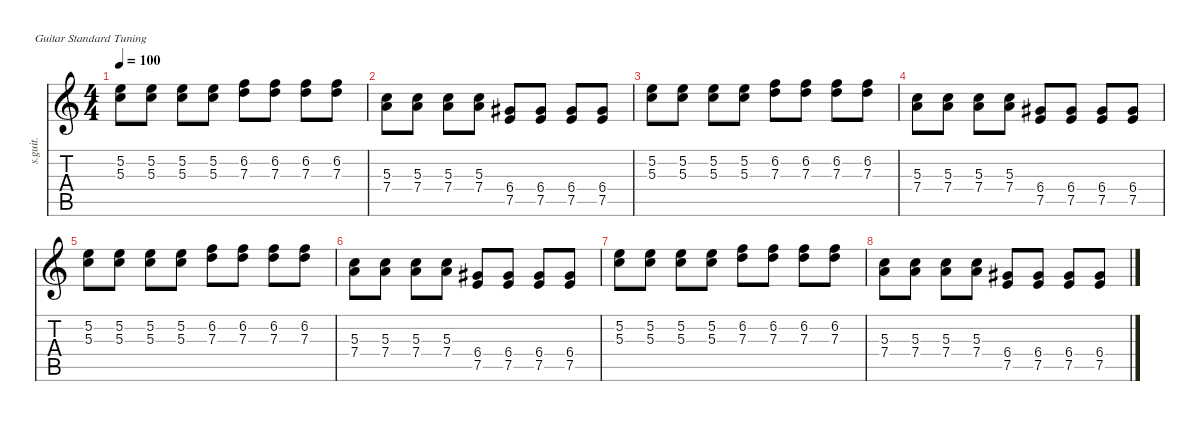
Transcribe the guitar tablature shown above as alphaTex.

\defaultSystemsLayout 4
\hideDynamics
\bracketExtendMode nobrackets
\otherSystemsTrackNameOrientation horizontal
\track ("Steel Guitar" "s.guit.") {instrument acousticguitarsteel}
\staff {score tabs}
\tuning (E4 B3 G3 D3 A2 E2)
\ts (4 4)
\tempo 100
\clef g2
\ks c
(5.2 5.3).8{dy mf instrument acousticguitarsteel beam Down} (5.2 5.3).8{beam Down} (5.2 5.3).8{beam Down} (5.2 5.3).8{beam Down} (6.2 7.3).8{beam Down} (6.2 7.3).8{beam Down} (6.2 7.3).8{beam Down} (6.2 7.3).8{beam Down} |
(5.3 7.4).8{beam Down} (5.3 7.4).8{beam Down} (5.3 7.4).8{beam Down} (5.3 7.4).8{beam Down} (6.4{acc #} 7.5).8{beam Up} (6.4{acc #} 7.5).8{beam Up} (6.4{acc #} 7.5).8{beam Up} (6.4{acc #} 7.5).8{beam Up} |
(5.2 5.3).8{beam Down} (5.2 5.3).8{beam Down} (5.2 5.3).8{beam Down} (5.2 5.3).8{beam Down} (6.2 7.3).8{beam Down} (6.2 7.3).8{beam Down} (6.2 7.3).8{beam Down} (6.2 7.3).8{beam Down} |
(5.3 7.4).8{beam Down} (5.3 7.4).8{beam Down} (5.3 7.4).8{beam Down} (5.3 7.4).8{beam Down} (6.4{acc #} 7.5).8{beam Up} (6.4{acc #} 7.5).8{beam Up} (6.4{acc #} 7.5).8{beam Up} (6.4{acc #} 7.5).8{beam Up} |
(5.2 5.3).8{beam Down} (5.2 5.3).8{beam Down} (5.2 5.3).8{beam Down} (5.2 5.3).8{beam Down} (6.2 7.3).8{beam Down} (6.2 7.3).8{beam Down} (6.2 7.3).8{beam Down} (6.2 7.3).8{beam Down} |
(5.3 7.4).8{beam Down} (5.3 7.4).8{beam Down} (5.3 7.4).8{beam Down} (5.3 7.4).8{beam Down} (6.4{acc #} 7.5).8{beam Up} (6.4{acc #} 7.5).8{beam Up} (6.4{acc #} 7.5).8{beam Up} (6.4{acc #} 7.5).8{beam Up} |
(5.2 5.3).8{beam Down} (5.2 5.3).8{beam Down} (5.2 5.3).8{beam Down} (5.2 5.3).8{beam Down} (6.2 7.3).8{beam Down} (6.2 7.3).8{beam Down} (6.2 7.3).8{beam Down} (6.2 7.3).8{beam Down} |
(5.3 7.4).8{beam Down} (5.3 7.4).8{beam Down} (5.3 7.4).8{beam Down} (5.3 7.4).8{beam Down} (6.4{acc #} 7.5).8{beam Up} (6.4{acc #} 7.5).8{beam Up} (6.4{acc #} 7.5).8{beam Up} (6.4{acc #} 7.5).8{beam Up}
